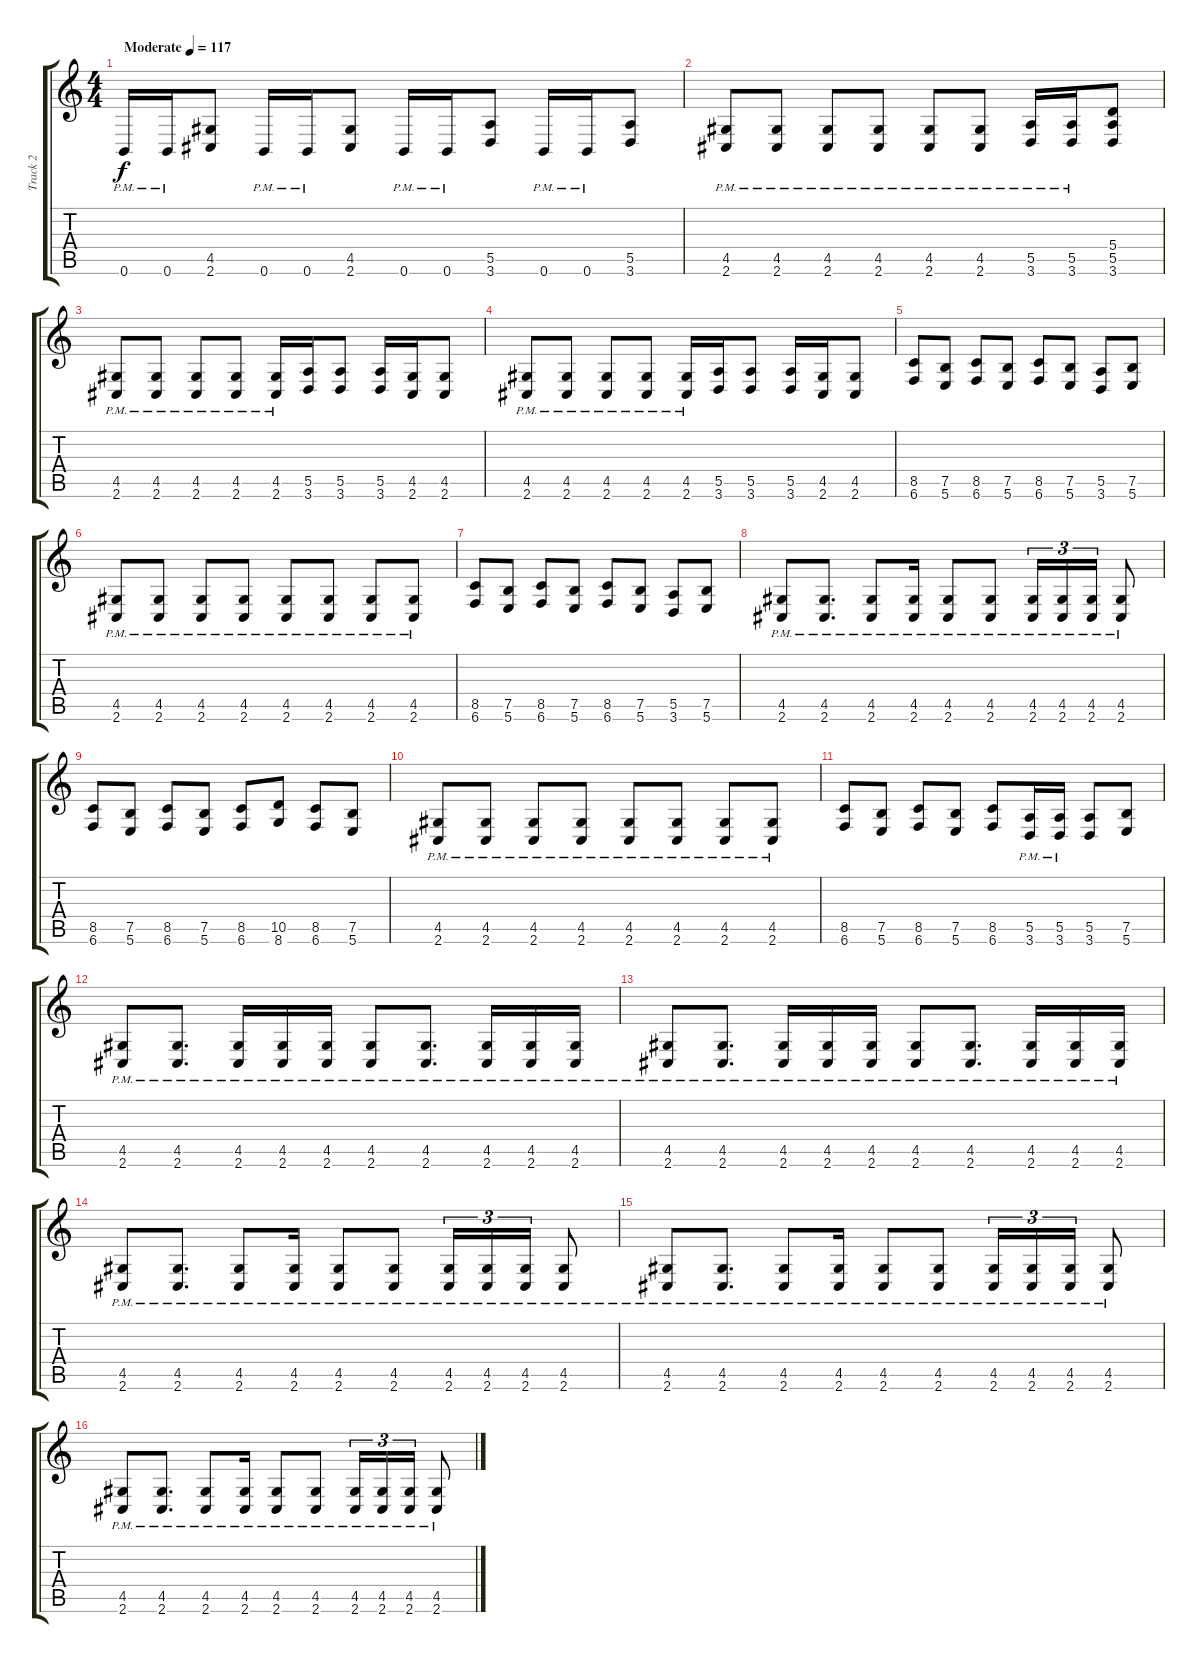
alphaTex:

\track ("Track 2" "Track 2") {instrument distortionguitar}
\staff {score tabs}
\tuning (B3 Gb3 D3 A2 E2 B1) {hide}
\ts (4 4)
\tempo (117 "Moderate")
\clef g2
\ks c
0.6{pm}.16{dy f instrument distortionguitar} 0.6{pm}.16 (4.5 2.6).8 0.6{pm}.16 0.6{pm}.16 (4.5 2.6).8 0.6{pm}.16 0.6{pm}.16 (5.5 3.6).8 0.6{pm}.16 0.6{pm}.16 (5.5 3.6).8 |
(4.5{pm} 2.6{pm}).8 (4.5{pm} 2.6{pm}).8 (4.5{pm} 2.6{pm}).8 (4.5{pm} 2.6{pm}).8 (4.5{pm} 2.6{pm}).8 (4.5{pm} 2.6{pm}).8 (5.5{pm} 3.6{pm}).16 (5.5 3.6{pm}).16 (5.4 5.5 3.6).8 |
(4.5{pm} 2.6{pm}).8 (4.5{pm} 2.6{pm}).8 (4.5{pm} 2.6{pm}).8 (4.5{pm} 2.6{pm}).8 (4.5{pm} 2.6{pm}).16 (5.5 3.6).16 (5.5 3.6).8 (5.5 3.6).16 (4.5 2.6).16 (4.5 2.6).8 |
(4.5{pm} 2.6{pm}).8 (4.5{pm} 2.6{pm}).8 (4.5{pm} 2.6{pm}).8 (4.5{pm} 2.6{pm}).8 (4.5{pm} 2.6{pm}).16 (5.5 3.6).16 (5.5 3.6).8 (5.5 3.6).16 (4.5 2.6).16 (4.5 2.6).8 |
(8.5 6.6).8 (7.5 5.6).8 (8.5 6.6).8 (7.5 5.6).8 (8.5 6.6).8 (7.5 5.6).8 (5.5 3.6).8 (7.5 5.6).8 |
(4.5{pm} 2.6{pm}).8 (4.5{pm} 2.6{pm}).8 (4.5{pm} 2.6{pm}).8 (4.5{pm} 2.6{pm}).8 (4.5{pm} 2.6{pm}).8 (4.5{pm} 2.6{pm}).8 (4.5{pm} 2.6{pm}).8 (4.5{pm} 2.6{pm}).8 |
(8.5 6.6).8 (7.5 5.6).8 (8.5 6.6).8 (7.5 5.6).8 (8.5 6.6).8 (7.5 5.6).8 (5.5 3.6).8 (7.5 5.6).8 |
(4.5{pm} 2.6{pm}).8 (4.5{pm} 2.6{pm}).8{d} (4.5{pm} 2.6{pm}).8 (4.5{pm} 2.6{pm}).16 (4.5{pm} 2.6{pm}).8 (4.5{pm} 2.6{pm}).8 (4.5{pm} 2.6{pm}).16{tu (3 2)} (4.5{pm} 2.6{pm}).16{tu (3 2)} (4.5{pm} 2.6{pm}).16{tu (3 2)} (4.5{pm} 2.6{pm}).8 |
(8.5 6.6).8 (7.5 5.6).8 (8.5 6.6).8 (7.5 5.6).8 (8.5 6.6).8 (10.5 8.6).8 (8.5 6.6).8 (7.5 5.6).8 |
(4.5{pm} 2.6{pm}).8 (4.5{pm} 2.6{pm}).8 (4.5{pm} 2.6{pm}).8 (4.5{pm} 2.6{pm}).8 (4.5{pm} 2.6{pm}).8 (4.5{pm} 2.6{pm}).8 (4.5{pm} 2.6{pm}).8 (4.5{pm} 2.6{pm}).8 |
(8.5 6.6).8 (7.5 5.6).8 (8.5 6.6).8 (7.5 5.6).8 (8.5 6.6).8 (5.5{pm} 3.6{pm}).16 (5.5{pm} 3.6{pm}).16 (5.5 3.6).8 (7.5 5.6).8 |
(4.5{pm} 2.6{pm}).8 (4.5{pm} 2.6{pm}).8{d} (4.5{pm} 2.6{pm}).16 (4.5{pm} 2.6{pm}).16 (4.5 2.6{pm}).16 (4.5{pm} 2.6{pm}).8 (4.5{pm} 2.6{pm}).8{d} (4.5{pm} 2.6{pm}).16 (4.5{pm} 2.6{pm}).16 (4.5 2.6{pm}).16 |
(4.5{pm} 2.6{pm}).8 (4.5{pm} 2.6{pm}).8{d} (4.5{pm} 2.6{pm}).16 (4.5{pm} 2.6{pm}).16 (4.5 2.6{pm}).16 (4.5{pm} 2.6{pm}).8 (4.5{pm} 2.6{pm}).8{d} (4.5{pm} 2.6{pm}).16 (4.5{pm} 2.6{pm}).16 (4.5 2.6{pm}).16 |
(4.5{pm} 2.6{pm}).8 (4.5{pm} 2.6{pm}).8{d} (4.5{pm} 2.6{pm}).8 (4.5{pm} 2.6{pm}).16 (4.5{pm} 2.6{pm}).8 (4.5{pm} 2.6{pm}).8 (4.5{pm} 2.6{pm}).16{tu (3 2)} (4.5{pm} 2.6{pm}).16{tu (3 2)} (4.5{pm} 2.6{pm}).16{tu (3 2)} (4.5{pm} 2.6{pm}).8 |
(4.5{pm} 2.6{pm}).8 (4.5{pm} 2.6{pm}).8{d} (4.5{pm} 2.6{pm}).8 (4.5{pm} 2.6{pm}).16 (4.5{pm} 2.6{pm}).8 (4.5{pm} 2.6{pm}).8 (4.5{pm} 2.6{pm}).16{tu (3 2)} (4.5{pm} 2.6{pm}).16{tu (3 2)} (4.5{pm} 2.6{pm}).16{tu (3 2)} (4.5{pm} 2.6{pm}).8 |
(4.5{pm} 2.6{pm}).8 (4.5{pm} 2.6{pm}).8{d} (4.5{pm} 2.6{pm}).8 (4.5{pm} 2.6{pm}).16 (4.5{pm} 2.6{pm}).8 (4.5{pm} 2.6{pm}).8 (4.5{pm} 2.6{pm}).16{tu (3 2)} (4.5{pm} 2.6{pm}).16{tu (3 2)} (4.5{pm} 2.6{pm}).16{tu (3 2)} (4.5{pm} 2.6{pm}).8
